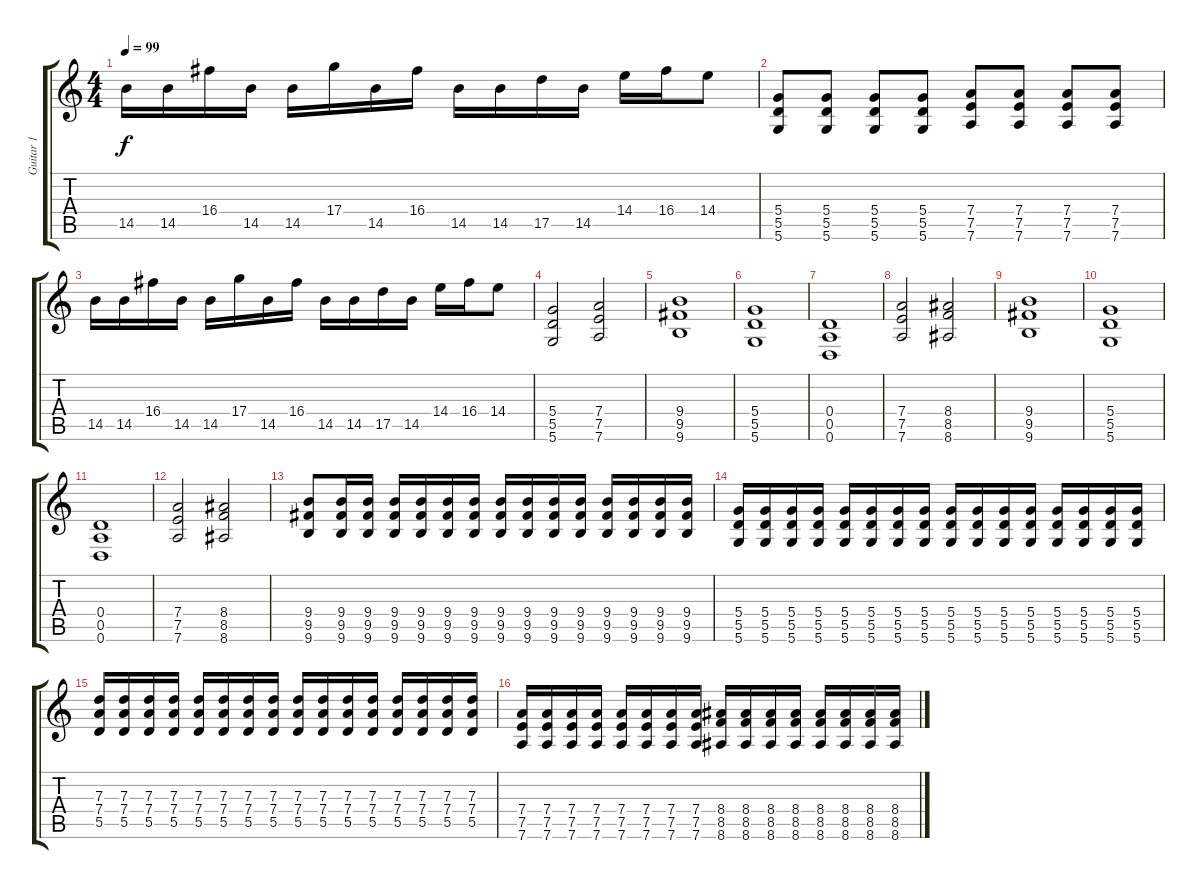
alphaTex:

\track ("Guitar 1" "Guitar 1") {instrument acousticguitarnylon}
\staff {score tabs}
\tuning (E4 B3 G3 D3 A2 D2) {hide}
\ts (4 4)
\tempo 99
\clef g2
\ks c
14.5.16{dy f} 14.5.16 16.4.16 14.5.16 14.5.16 17.4.16 14.5.16 16.4.16 14.5.16 14.5.16 17.5.16 14.5.16 14.4.16 16.4.16 14.4.8 |
(5.4 5.5 5.6).8 (5.4 5.5 5.6).8 (5.4 5.5 5.6).8 (5.4 5.5 5.6).8 (7.4 7.5 7.6).8 (7.4 7.5 7.6).8 (7.4 7.5 7.6).8 (7.4 7.5 7.6).8 |
14.5.16 14.5.16 16.4.16 14.5.16 14.5.16 17.4.16 14.5.16 16.4.16 14.5.16 14.5.16 17.5.16 14.5.16 14.4.16 16.4.16 14.4.8 |
(5.4 5.5 5.6).2 (7.4 7.5 7.6).2 |
(9.4 9.5 9.6).1 |
(5.4 5.5 5.6).1 |
(0.4 0.5 0.6).1 |
(7.4 7.5 7.6).2 (8.4 8.5 8.6).2 |
(9.4 9.5 9.6).1 |
(5.4 5.5 5.6).1 |
(0.4 0.5 0.6).1 |
(7.4 7.5 7.6).2 (8.4 8.5 8.6).2 |
(9.4 9.5 9.6).8 (9.4 9.5 9.6).16 (9.4 9.5 9.6).16 (9.4 9.5 9.6).16 (9.4 9.5 9.6).16 (9.4 9.5 9.6).16 (9.4 9.5 9.6).16 (9.4 9.5 9.6).16 (9.4 9.5 9.6).16 (9.4 9.5 9.6).16 (9.4 9.5 9.6).16 (9.4 9.5 9.6).16 (9.4 9.5 9.6).16 (9.4 9.5 9.6).16 (9.4 9.5 9.6).16 |
(5.4 5.5 5.6).16 (5.4 5.5 5.6).16 (5.4 5.5 5.6).16 (5.4 5.5 5.6).16 (5.4 5.5 5.6).16 (5.4 5.5 5.6).16 (5.4 5.5 5.6).16 (5.4 5.5 5.6).16 (5.4 5.5 5.6).16 (5.4 5.5 5.6).16 (5.4 5.5 5.6).16 (5.4 5.5 5.6).16 (5.4 5.5 5.6).16 (5.4 5.5 5.6).16 (5.4 5.5 5.6).16 (5.4 5.5 5.6).16 |
(7.3 7.4 5.5).16 (7.3 7.4 5.5).16 (7.3 7.4 5.5).16 (7.3 7.4 5.5).16 (7.3 7.4 5.5).16 (7.3 7.4 5.5).16 (7.3 7.4 5.5).16 (7.3 7.4 5.5).16 (7.3 7.4 5.5).16 (7.3 7.4 5.5).16 (7.3 7.4 5.5).16 (7.3 7.4 5.5).16 (7.3 7.4 5.5).16 (7.3 7.4 5.5).16 (7.3 7.4 5.5).16 (7.3 7.4 5.5).16 |
(7.4 7.5 7.6).16 (7.4 7.5 7.6).16 (7.4 7.5 7.6).16 (7.4 7.5 7.6).16 (7.4 7.5 7.6).16 (7.4 7.5 7.6).16 (7.4 7.5 7.6).16 (7.4 7.5 7.6).16 (8.4 8.5 8.6).16 (8.4 8.5 8.6).16 (8.4 8.5 8.6).16 (8.4 8.5 8.6).16 (8.4 8.5 8.6).16 (8.4 8.5 8.6).16 (8.4 8.5 8.6).16 (8.4 8.5 8.6).16
